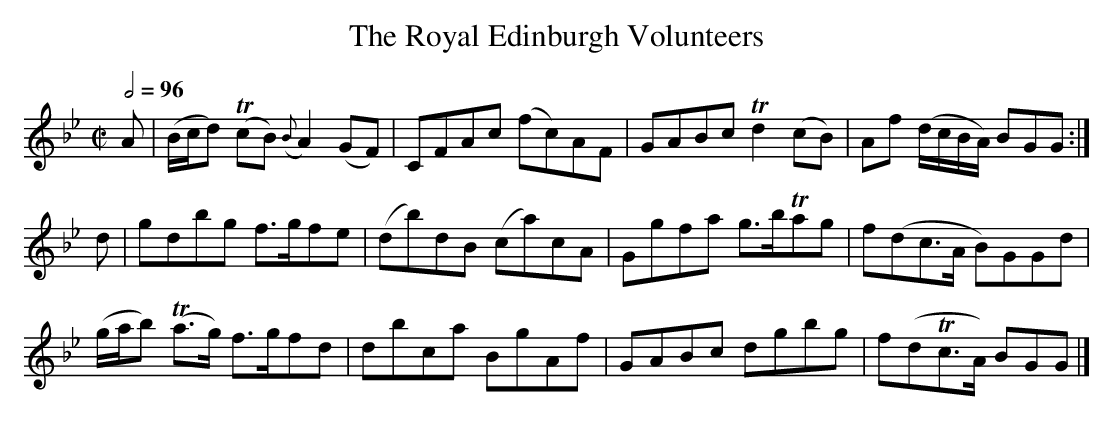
X:1
T:The Royal Edinburgh Volunteers
M:C|
L:1/8
Q:1/2=96
K:G Minor
A|(B/c/d) (TcB) ({B}A2)(GF)| CFAc  (fc)AF|GABc Td2 (cB)|Af (d/c/B/A/) BGG :|
d| gdbg             f>gfe  |(db)dB (ca)cA|Ggfa  g>bTag |f(dc>A        B)GGd|
  (g/a/b) (Ta>g)    f>gfd  | dbca   BgAf |GABc  dgbg   |f(dTc>A)      BGG |]
